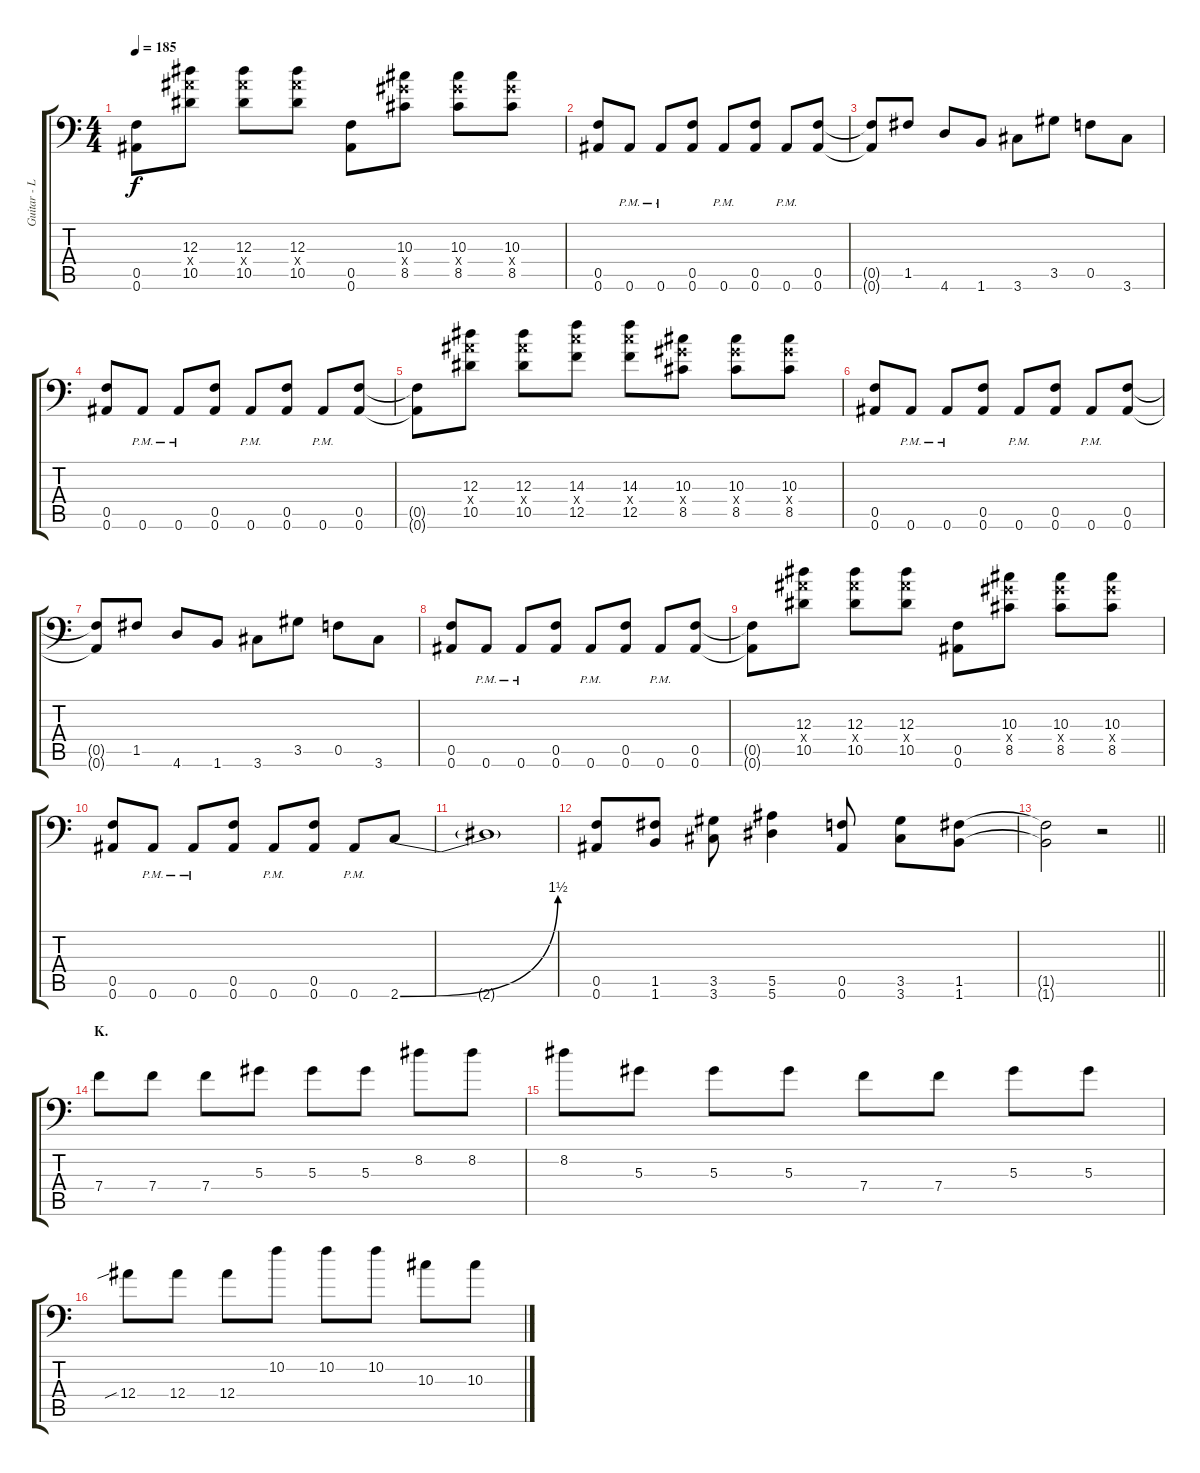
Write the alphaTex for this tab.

\track ("Guitar - Left" "Guitar - L") {instrument distortionguitar}
\staff {score tabs}
\tuning (C4 G3 Eb3 Bb2 F2 Bb1) {hide}
\ts (4 4)
\tempo 185
\clef f4
\ks c
(0.5{t} 0.6{t}).8{dy f} (12.3 12.4{x} 10.5).8 (12.3 12.4{x} 10.5).8 (12.3 12.4{x} 10.5).8 (0.5 0.6).8 (10.3 10.4{x} 8.5).8 (10.3 10.4{x} 8.5).8 (10.3 10.4{x} 8.5).8 |
(0.5 0.6).8 0.6{pm}.8 0.6{pm}.8 (0.5 0.6).8 0.6{pm}.8 (0.5 0.6).8 0.6{pm}.8 (0.5 0.6).8 |
(0.5{t} 0.6{t}).8 1.5.8 4.6.8 1.6.8 3.6.8 3.5.8 0.5.8 3.6.8 |
(0.5 0.6).8 0.6{pm}.8 0.6{pm}.8 (0.5 0.6).8 0.6{pm}.8 (0.5 0.6).8 0.6{pm}.8 (0.5 0.6).8 |
(0.5{t} 0.6{t}).8 (12.3 12.4{x} 10.5).8 (12.3 12.4{x} 10.5).8 (14.3 14.4{x} 12.5).8 (14.3 14.4{x} 12.5).8 (10.3 10.4{x} 8.5).8 (10.3 10.4{x} 8.5).8 (10.3 10.4{x} 8.5).8 |
(0.5 0.6).8 0.6{pm}.8 0.6{pm}.8 (0.5 0.6).8 0.6{pm}.8 (0.5 0.6).8 0.6{pm}.8 (0.5 0.6).8 |
(0.5{t} 0.6{t}).8 1.5.8 4.6.8 1.6.8 3.6.8 3.5.8 0.5.8 3.6.8 |
(0.5 0.6).8 0.6{pm}.8 0.6{pm}.8 (0.5 0.6).8 0.6{pm}.8 (0.5 0.6).8 0.6{pm}.8 (0.5 0.6).8 |
(0.5{t} 0.6{t}).8 (12.3 12.4{x} 10.5).8 (12.3 12.4{x} 10.5).8 (12.3 12.4{x} 10.5).8 (0.5 0.6).8 (10.3 10.4{x} 8.5).8 (10.3 10.4{x} 8.5).8 (10.3 10.4{x} 8.5).8 |
(0.5 0.6).8 0.6{pm}.8 0.6{pm}.8 (0.5 0.6).8 0.6{pm}.8 (0.5 0.6).8 0.6{pm}.8 2.6{be (bend 0 0 60 6)}.8 |
2.6{t}.1 |
(0.5 0.6).8 (1.5 1.6).8 (3.5 3.6).8 (5.5 5.6).4 (0.5 0.6).8 (3.5 3.6).8 (1.5 1.6).8 |
\barLineRight lightlight
(1.5{t} 1.6{t}).2 r.2 |
\section ("" "K.")
7.4.8 7.4.8 7.4.8 5.3.8 5.3.8 5.3.8 8.2.8 8.2.8 |
8.2.8 5.3.8 5.3.8 5.3.8 7.4.8 7.4.8 5.3.8 5.3.8 |
12.4{sib}.8 12.4.8 12.4.8 10.2.8 10.2.8 10.2.8 10.3.8 10.3.8
